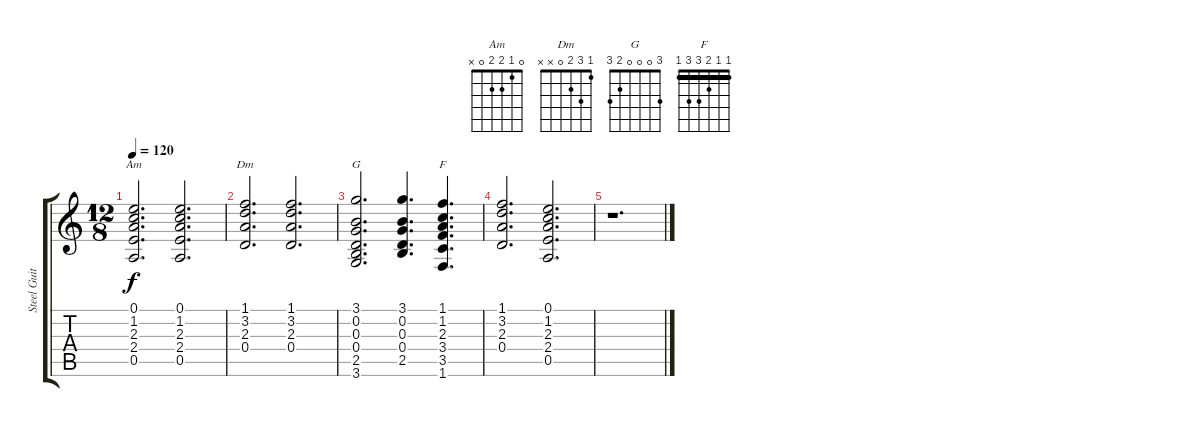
\track ("Steel Guitar" "Steel Guit") {instrument acousticguitarsteel}
\staff {score tabs}
\tuning (E4 B3 G3 D3 A2 E2) {hide}
\chord ("Am" 0 1 2 2 0 x)
\chord ("Dm" 1 3 2 0 x x)
\chord ("G" 3 0 0 0 2 3)
\chord ("F" 1 1 2 3 3 1) {barre 1}
\ts (12 8)
\tempo 120
\clef g2
\ks c
(0.1 1.2 2.3 2.4 0.5).2{d ch "Am" dy f instrument acousticguitarsteel} (0.1 1.2 2.3 2.4 0.5).2{d} |
(1.1 3.2 2.3 0.4).2{d ch "Dm"} (1.1 3.2 2.3 0.4).2{d} |
(3.1 0.2 0.3 0.4 2.5 3.6).2{d ch "G"} (3.1 0.2 0.3 0.4 2.5).4{d} (1.1 1.2 2.3 3.4 3.5 1.6).4{d ch "F"} |
(1.1 3.2 2.3 0.4).2{d} (0.1 1.2 2.3 2.4 0.5).2{d} |
r.1{d}
